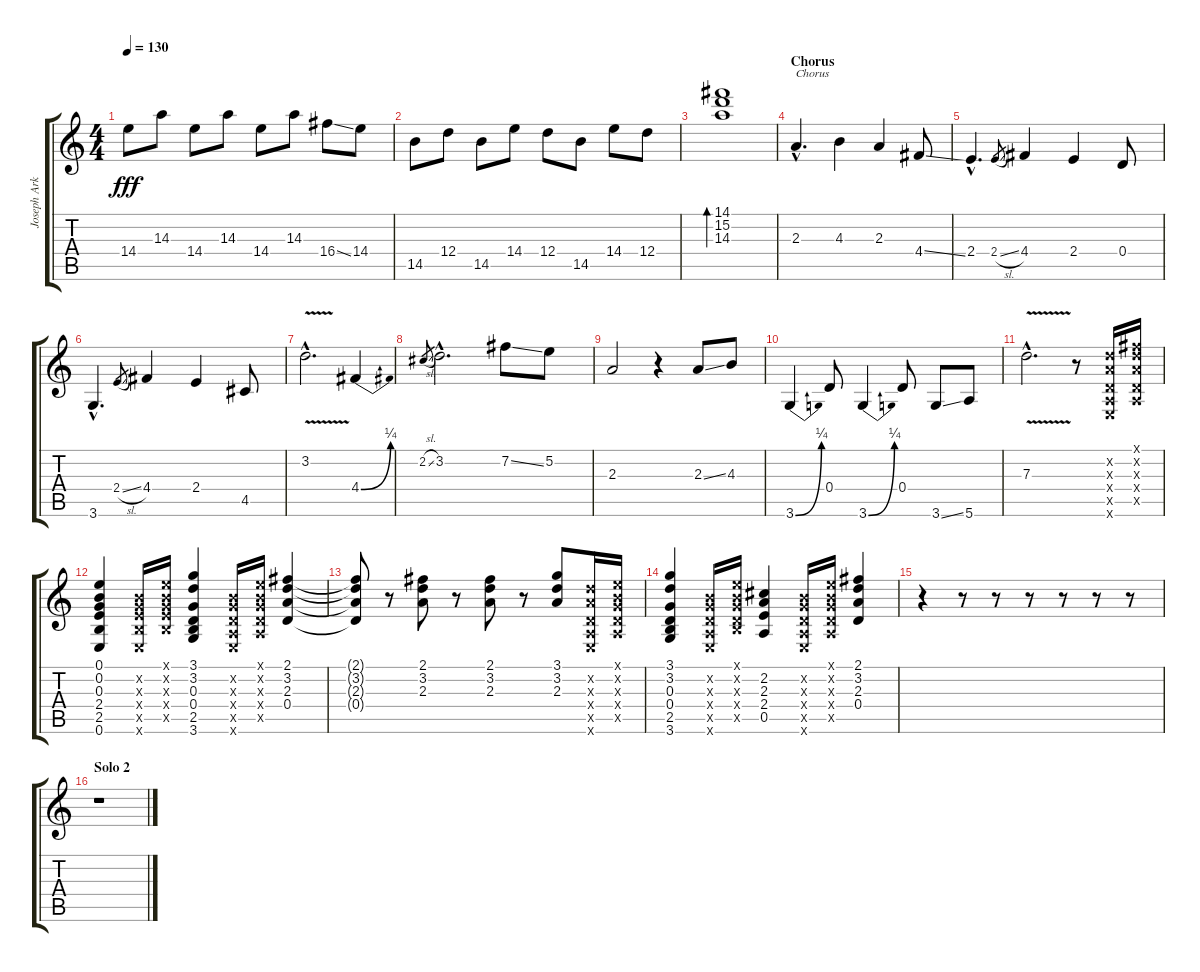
\track ("Joseph Arkansas " "Joseph Ark") {instrument acousticguitarsteel}
\staff {score tabs}
\tuning (E4 B3 G3 D3 A2 E2) {hide}
\ts (4 4)
\tempo 130
\clef g2
\ks c
14.4.8{dy fff} 14.3.8 14.4.8 14.3.8 14.4.8 14.3.8 16.4{ss}.8 14.4.8 |
14.5.8 12.4.8 14.5.8 14.4.8 12.4.8 14.5.8 14.4.8 12.4.8 |
(14.1 15.2 14.3).1{bd 480} |
\section ("" "Chorus")
2.3{hac}.4{d txt "Chorus"} 4.3.4 2.3.4 4.4{ss}.8 |
2.4{hac}.4{d} 2.4{sl}.8{gr} 4.4.4 2.4.4 0.4.8 |
3.6{hac}.4{d} 2.4{sl}.8{gr} 4.4.4 2.4.4 4.5.8 |
3.2{v hac}.2{d} 4.4{be (bend 0 0 60 1)}.4 |
2.2{sl}.8{gr} 3.2{hac}.2{d} 7.2{ss}.8 5.2.8 |
2.3.2 r.4 2.3{ss}.8 4.3.8 |
3.6{be (bend 0 0 60 1)}.4 0.4.8 3.6{be (bend 0 0 60 1)}.4 0.4.8 3.6{ss}.8 5.6.8 |
7.3{v hac}.2{d} r.8 (3.2{x} 2.3{x} 0.4{x} 0.5{x} 0.6{x}).16 (2.1{x} 3.2{x} 2.3{x} 0.4{x} 0.5{x}).16 |
(0.1 0.2 0.3 2.4 2.5 0.6).4 (0.2{x} 0.3{x} 2.4{x} 2.5{x} 0.6{x}).16 (0.1{x} 0.2{x} 0.3{x} 2.4{x} 2.5{x}).16 (3.1 3.2 0.3 0.4 2.5 3.6).4 (0.2{x} 0.3{x} 0.4{x} 0.5{x} 0.6{x}).16 (0.1{x} 0.2{x} 0.3{x} 0.4{x} 0.5{x}).16 (2.1 3.2 2.3 0.4).4 |
(2.1{t} 3.2{t} 2.3{t} 0.4{t}).8 r.8 (2.1 3.2 2.3).8 r.8 (2.1 3.2 2.3).8 r.8 (3.1 3.2 2.3).8 (3.2{x} 2.3{x} 0.4{x} 0.5{x} 0.6{x}).16 (0.1{x} 0.2{x} 0.3{x} 0.4{x} 0.5{x}).16 |
(3.1 3.2 0.3 0.4 2.5 3.6).4 (0.2{x} 0.3{x} 0.4{x} 0.5{x} 0.6{x}).16 (0.1{x} 0.2{x} 0.3{x} 0.4{x} 2.5{x}).16 (2.2 2.3 2.4 0.5).4 (0.2{x} 0.3{x} 0.4{x} 0.5{x} 0.6{x}).16 (0.1{x} 0.2{x} 0.3{x} 0.4{x} 0.5{x}).16 (2.1 3.2 2.3 0.4).4 |
r.4 r.8 r.8 r.8 r.8 r.8 r.8 |
\section ("" "Solo 2")
r.1
